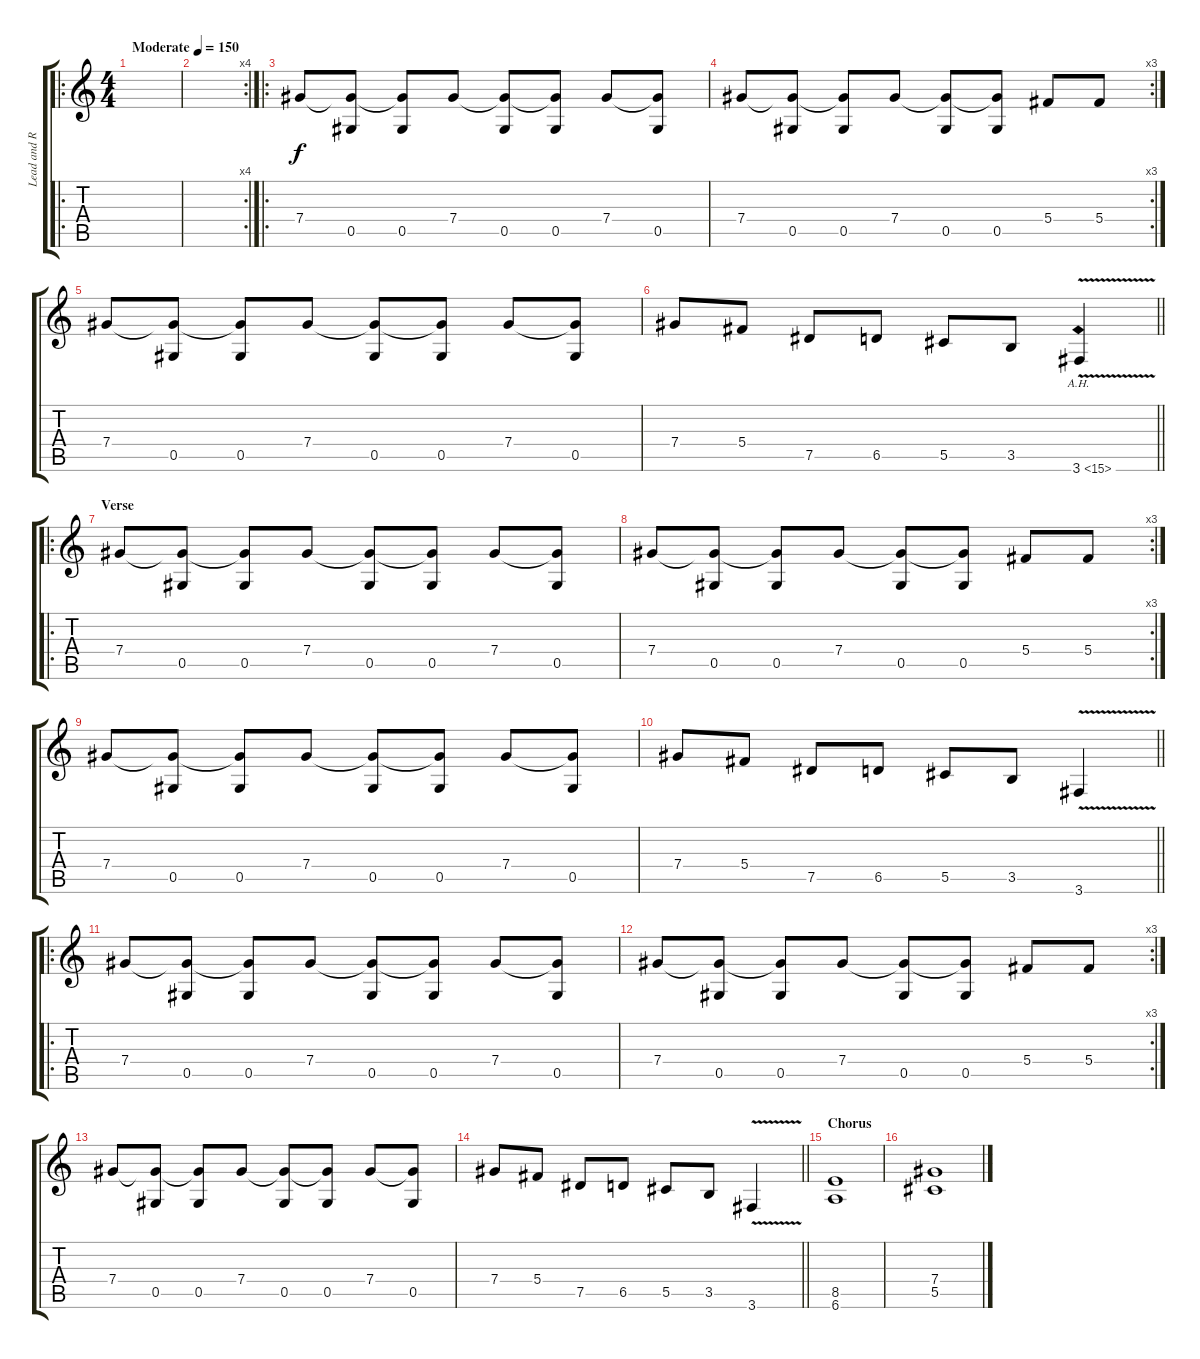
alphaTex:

\track ("Lead and Rhythm 2" "Lead and R") {instrument distortionguitar}
\staff {score tabs}
\tuning (Eb4 Bb3 Gb3 Db3 Ab2 Eb2) {hide}
\ro
\ts (4 4)
\tempo (150 "Moderate")
\clef g2
\ks c
|
\rc 4
|
\ro
7.4.8 (7.4{t} 0.5).8 (7.4{t} 0.5).8 7.4.8 (7.4{t} 0.5).8 (7.4{t} 0.5).8 7.4.8 (7.4{t} 0.5).8 |
\rc 3
7.4.8 (7.4{t} 0.5).8 (7.4{t} 0.5).8 7.4.8 (7.4{t} 0.5).8 (7.4{t} 0.5).8 5.4.8 5.4.8 |
7.4.8 (7.4{t} 0.5).8 (7.4{t} 0.5).8 7.4.8 (7.4{t} 0.5).8 (7.4{t} 0.5).8 7.4.8 (7.4{t} 0.5).8 |
\barLineRight lightlight
7.4.8 5.4.8 7.5.8 6.5.8 5.5.8 3.5.8 3.6{ah 12 v}.4 |
\ro
\section ("" "Verse")
7.4.8 (7.4{t} 0.5).8 (7.4{t} 0.5).8 7.4.8 (7.4{t} 0.5).8 (7.4{t} 0.5).8 7.4.8 (7.4{t} 0.5).8 |
\rc 3
7.4.8 (7.4{t} 0.5).8 (7.4{t} 0.5).8 7.4.8 (7.4{t} 0.5).8 (7.4{t} 0.5).8 5.4.8 5.4.8 |
7.4.8 (7.4{t} 0.5).8 (7.4{t} 0.5).8 7.4.8 (7.4{t} 0.5).8 (7.4{t} 0.5).8 7.4.8 (7.4{t} 0.5).8 |
\barLineRight lightlight
7.4.8 5.4.8 7.5.8 6.5.8 5.5.8 3.5.8 3.6{v}.4 |
\ro
7.4.8 (7.4{t} 0.5).8 (7.4{t} 0.5).8 7.4.8 (7.4{t} 0.5).8 (7.4{t} 0.5).8 7.4.8 (7.4{t} 0.5).8 |
\rc 3
7.4.8 (7.4{t} 0.5).8 (7.4{t} 0.5).8 7.4.8 (7.4{t} 0.5).8 (7.4{t} 0.5).8 5.4.8 5.4.8 |
7.4.8 (7.4{t} 0.5).8 (7.4{t} 0.5).8 7.4.8 (7.4{t} 0.5).8 (7.4{t} 0.5).8 7.4.8 (7.4{t} 0.5).8 |
\barLineRight lightlight
7.4.8 5.4.8 7.5.8 6.5.8 5.5.8 3.5.8 3.6{v}.4 |
\section ("" "Chorus")
(8.5 6.6).1 |
(7.4 5.5).1
